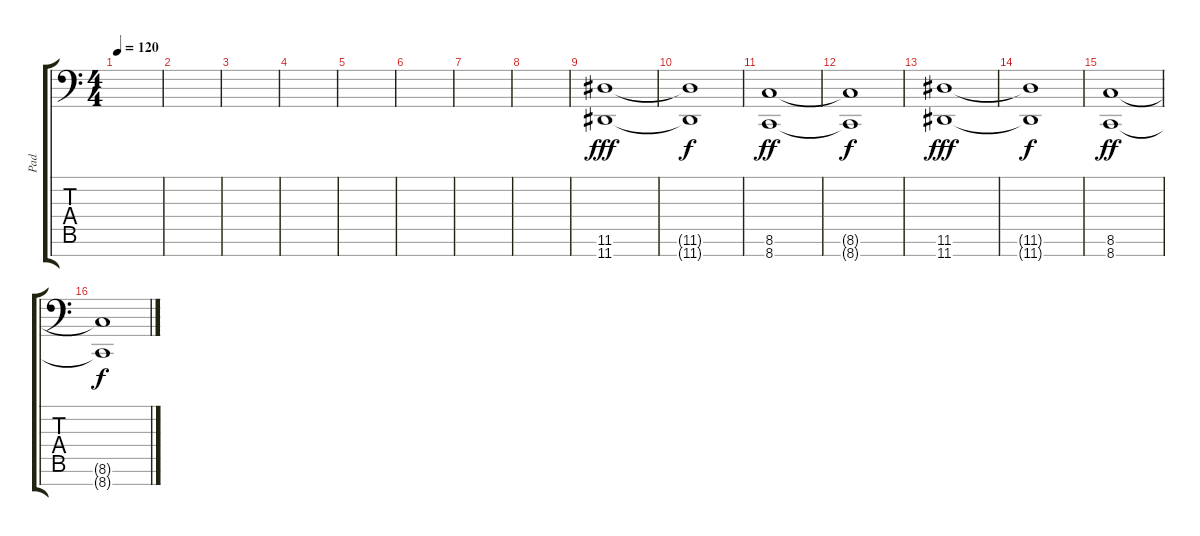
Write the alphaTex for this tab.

\track ("Pad" "Pad") {instrument pad8sweep}
\staff {score tabs}
\tuning (E4 B3 G3 D3 A2 E2 E1) {hide}
\ts (4 4)
\tempo 120
\clef f4
\ks c
|
|
|
|
|
|
|
|
(11.6 11.7).1{dy fff} |
(11.6{t} 11.7{t}).1{dy f} |
(8.6 8.7).1{dy ff} |
(8.6{t} 8.7{t}).1{dy f} |
(11.6 11.7).1{dy fff} |
(11.6{t} 11.7{t}).1{dy f} |
(8.6 8.7).1{dy ff} |
(8.6{t} 8.7{t}).1{dy f}
